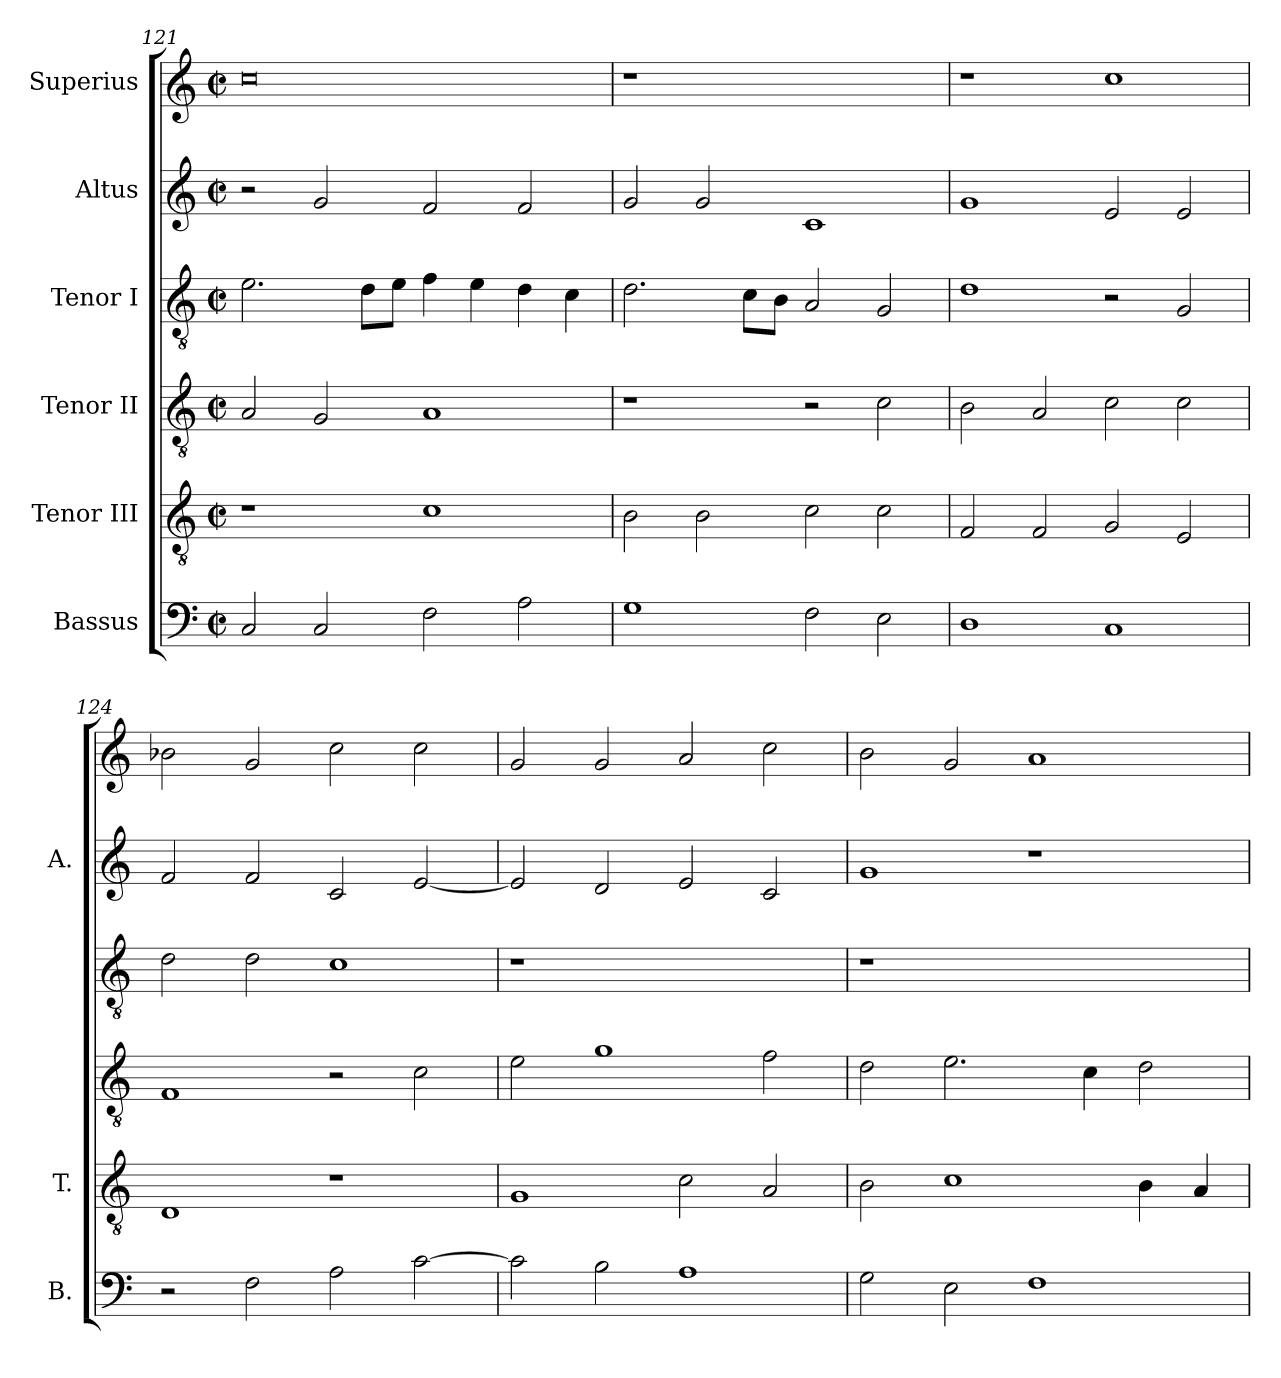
**kern	**kern	**kern	**kern	**kern	**kern
*part6	*part5	*part4	*part3	*part2	*part1
*staff6	*staff5	*staff4	*staff3	*staff2	*staff1
*I"Bassus	*I"Tenor III	*I"Tenor II	*I"Tenor I	*I"Altus	*I"Superius
*I'B.	*I'T.	*	*	*I'A.	*
*clefF4	*clefGv2	*clefGv2	*clefGv2	*clefG2	*clefG2
*	*ITrd7c12	*ITrd7c12	*ITrd7c12	*	*
*k[]	*k[]	*k[]	*k[]	*k[]	*k[]
*C:	*C:	*C:	*C:	*C:	*C:
*M2/2	*M2/2	*M2/2	*M2/2	*M2/2	*M2/2
*met(c|)	*met(c|)	*met(c|)	*met(c|)	*met(c|)	*met(c|)
=121	=121	=121	=121	=121	=121
2Ci/	1r	2AAi/	2.Ei\	2r	0cci
2Ci/	.	2GGi/	.	2gi/	.
.	.	.	8Di\L	.	.
.	.	.	8Ei\J	.	.
2Fi\	1Ci	1AAi	4Fi\	2fi/	.
.	.	.	4Ei\	.	.
2Ai\	.	.	4Di\	2fi/	.
.	.	.	4Ci\	.	.
=122	=122	=122	=122	=122	=122
!	!	!	!	!	!LO:N:vis=1
1Gi	2BBi\	1r	2.Di\	2gi/	1r
.	2BBi\	.	.	2gi/	.
.	.	.	8Ci\L	.	.
.	.	.	8BBi\J	.	.
2Fi\	2Ci\	2r	2AAi/	1ci	1ryy
2Ei\	2Ci\	2Ci\	2GGi/	.	.
!!LO:PB:g=z
=123	=123	=123	=123	=123	=123
1Di	2FFi/	2BBi\	1Di	1gi	1r
.	2FFi/	2AAi/	.	.	.
1Ci	2GGi/	2Ci\	2r	2ei/	1cci
.	2EEi/	2Ci\	2GGi/	2ei/	.
=124	=124	=124	=124	=124	=124
2r	1DDi	1FFi	2Di\	2fi/	2b-Xi\
2Fi\	.	.	2Di\	2fi/	2gi/
2Ai\	1r	2r	1Ci	2ci/	2cci\
[>2ci\	.	2Ci\	.	[<2ei/	2cci\
=125	=125	=125	=125	=125	=125
!	!	!	!LO:N:vis=1	!	!
2ci\]	1GGi	2Ei\	1r	2ei/]	2gi/
2Bi\	.	1Gi	.	2di/	2gi/
1Ai	2Ci\	.	1ryy	2ei/	2ai/
.	2AAi/	2Fi\	.	2ci/	2cci\
=126	=126	=126	=126	=126	=126
!	!	!	!LO:N:vis=1	!	!
2Gi\	2BBi\	2Di\	1r	1gi	2bi\
2Ei\	1Ci	2.Ei\	.	.	2gi/
1Fi	.	.	1ryy	1r	1ai
.	.	4Ci\	.	.	.
.	4BBi\	2Di\	.	.	.
.	4AAi/	.	.	.	.
=	=	=	=	=	=
*-	*-	*-	*-	*-	*-
